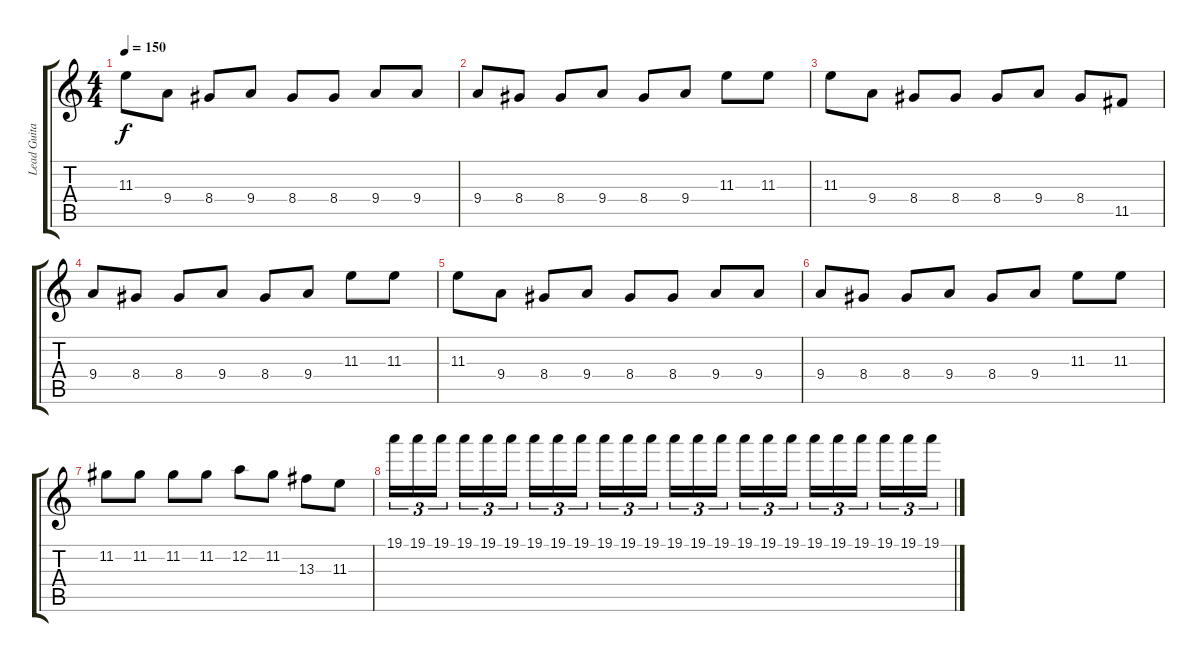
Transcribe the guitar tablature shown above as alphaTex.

\track ("Lead Guitar" "Lead Guita") {instrument distortionguitar}
\staff {score tabs}
\tuning (D4 A3 F3 C3 G2 C2) {hide}
\ts (4 4)
\tempo 150
\clef g2
\ks c
11.3.8{dy f} 9.4.8 8.4.8 9.4.8 8.4.8 8.4.8 9.4.8 9.4.8 |
9.4.8 8.4.8 8.4.8 9.4.8 8.4.8 9.4.8 11.3.8 11.3.8 |
11.3.8 9.4.8 8.4.8 8.4.8 8.4.8 9.4.8 8.4.8 11.5.8 |
9.4.8 8.4.8 8.4.8 9.4.8 8.4.8 9.4.8 11.3.8 11.3.8 |
11.3.8 9.4.8 8.4.8 9.4.8 8.4.8 8.4.8 9.4.8 9.4.8 |
9.4.8 8.4.8 8.4.8 9.4.8 8.4.8 9.4.8 11.3.8 11.3.8 |
11.2.8 11.2.8 11.2.8 11.2.8 12.2.8 11.2.8 13.3.8 11.3.8 |
19.1.16{tu (3 2)} 19.1.16{tu (3 2)} 19.1.16{tu (3 2) beam splitsecondary} 19.1.16{tu (3 2)} 19.1.16{tu (3 2)} 19.1.16{tu (3 2)} 19.1.16{tu (3 2)} 19.1.16{tu (3 2)} 19.1.16{tu (3 2) beam splitsecondary} 19.1.16{tu (3 2)} 19.1.16{tu (3 2)} 19.1.16{tu (3 2)} 19.1.16{tu (3 2)} 19.1.16{tu (3 2)} 19.1.16{tu (3 2) beam splitsecondary} 19.1.16{tu (3 2)} 19.1.16{tu (3 2)} 19.1.16{tu (3 2)} 19.1.16{tu (3 2)} 19.1.16{tu (3 2)} 19.1.16{tu (3 2) beam splitsecondary} 19.1.16{tu (3 2)} 19.1.16{tu (3 2)} 19.1.16{tu (3 2)}
